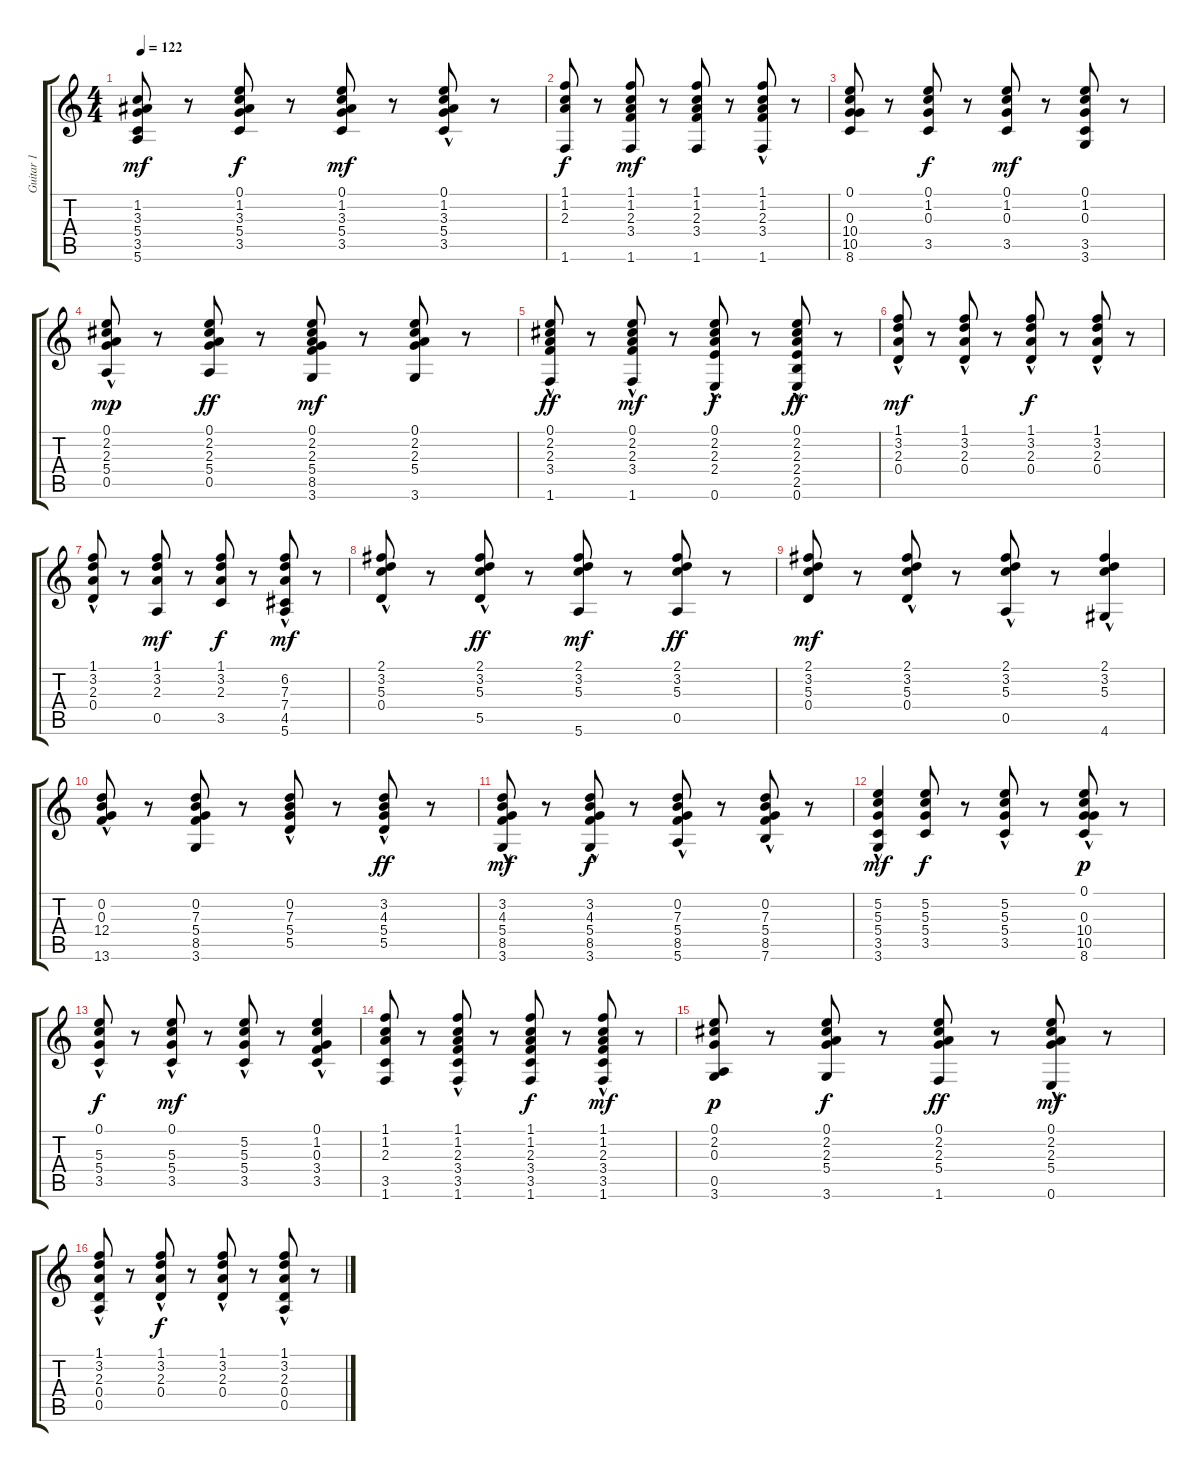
\track ("Guitar 1" "Guitar 1") {instrument electricguitarclean}
\staff {score tabs}
\tuning (E4 B3 G3 D3 A2 E2) {hide}
\ts (4 4)
\tempo 122
\clef g2
\ks c
(1.2 3.3 5.4 3.5 5.6).8{dy mf} r.8 (0.1 1.2 3.3 5.4 3.5).8{dy f} r.8 (0.1 1.2 3.3 5.4 3.5).8{dy mf} r.8 (0.1 1.2 3.3{hac} 5.4{hac} 3.5).8 r.8 |
(1.1 1.2 2.3 1.6).8{dy f} r.8 (1.1 1.2 2.3 3.4 1.6).8{dy mf} r.8 (1.1 1.2 2.3 3.4 1.6).8 r.8 (1.1{hac} 1.2 2.3 3.4 1.6).8 r.8 |
(0.1 0.3 10.4 10.5 8.6).8 r.8 (0.1 1.2 0.3 3.5).8{dy f} r.8 (0.1 1.2 0.3 3.5).8{dy mf} r.8 (0.1 1.2 0.3 3.5 3.6).8 r.8 |
(0.1{hac} 2.2{hac} 2.3{hac} 5.4 0.5).8{dy mp} r.8 (0.1 2.2 2.3 5.4 0.5).8{dy ff} r.8 (0.1 2.2 2.3 5.4 8.5 3.6).8{dy mf} r.8 (0.1 2.2 2.3 5.4 3.6).8 r.8 |
(0.1{hac} 2.2 2.3 3.4 1.6).8{dy ff} r.8 (0.1{hac} 2.2 2.3 3.4{hac} 1.6{hac}).8{dy mf} r.8 (0.1{hac} 2.2 2.3 2.4 0.6).8{dy f} r.8 (0.1{hac} 2.2 2.3 2.4 2.5 0.6).8{dy ff} r.8 |
(1.1{hac} 3.2 2.3 0.4).8{dy mf} r.8 (1.1{hac} 3.2 2.3 0.4).8 r.8 (1.1{hac} 3.2 2.3 0.4).8{dy f} r.8 (1.1 3.2 2.3{hac} 0.4).8 r.8 |
(1.1 3.2 2.3 0.4{hac}).8 r.8 (1.1 3.2 2.3 0.5).8{dy mf} r.8 (1.1 3.2 2.3 3.5).8{dy f} r.8 (6.2 7.3 7.4{hac} 4.5 5.6).8{dy mf} r.8 |
(2.1{hac} 3.2{hac} 5.3 0.4).8 r.8 (2.1 3.2 5.3 5.5{hac}).8{dy ff} r.8 (2.1 3.2 5.3 5.6).8{dy mf} r.8 (2.1 3.2 5.3 0.5).8{dy ff} r.8 |
(2.1 3.2 5.3 0.4).8{dy mf} r.8 (2.1 3.2{hac} 5.3{hac} 0.4{hac}).8 r.8 (2.1{hac} 3.2{hac} 5.3{hac} 0.5).8 r.8 (2.1 3.2{hac} 5.3 4.6).4 |
(0.2 0.3 12.4{hac} 13.6).8 r.8 (0.2 7.3 5.4 8.5 3.6).8 r.8 (0.2 7.3{hac} 5.4 5.5).8 r.8 (3.2 4.3 5.4 5.5{hac}).8{dy ff} r.8 |
(3.2 4.3 5.4{hac} 8.5{hac} 3.6).8{dy mf} r.8 (3.2{hac} 4.3 5.4 8.5 3.6).8{dy f} r.8 (0.2 7.3{hac} 5.4 8.5 5.6).8 r.8 (0.2 7.3 5.4 8.5{hac} 7.6).8 r.8 |
(5.2{hac} 5.3 5.4 3.5 3.6{hac}).4{dy mf} (5.2 5.3 5.4 3.5).8{dy f} r.8 (5.2{hac} 5.3 5.4 3.5).8 r.8 (0.1{hac} 0.3{hac} 10.4 10.5{hac} 8.6).8{dy p} r.8 |
(0.1{hac} 5.3 5.4 3.5).8{dy f} r.8 (0.1 5.3 5.4{hac} 3.5).8{dy mf} r.8 (5.2{hac} 5.3{hac} 5.4{hac} 3.5).8 r.8 (0.1{hac} 1.2 0.3 3.4 3.5{hac}).4 |
(1.1 1.2 2.3 3.5 1.6).8 r.8 (1.1{hac} 1.2 2.3 3.4 3.5 1.6).8 r.8 (1.1 1.2 2.3 3.4 3.5 1.6).8{dy f} r.8 (1.1 1.2 2.3{hac} 3.4 3.5 1.6).8{dy mf} r.8 |
(0.1 2.2 0.3 0.5 3.6).8{dy p} r.8 (0.1 2.2 2.3 5.4 3.6).8{dy f} r.8 (0.1 2.2 2.3 5.4 1.6).8{dy ff} r.8 (0.1 2.2{hac} 2.3 5.4 0.6).8{dy mf} r.8 |
(1.1{hac} 3.2 2.3 0.4 0.5).8 r.8 (1.1{hac} 3.2 2.3 0.4).8{dy f} r.8 (1.1{hac} 3.2 2.3 0.4).8 r.8 (1.1 3.2 2.3{hac} 0.4 0.5).8 r.8
